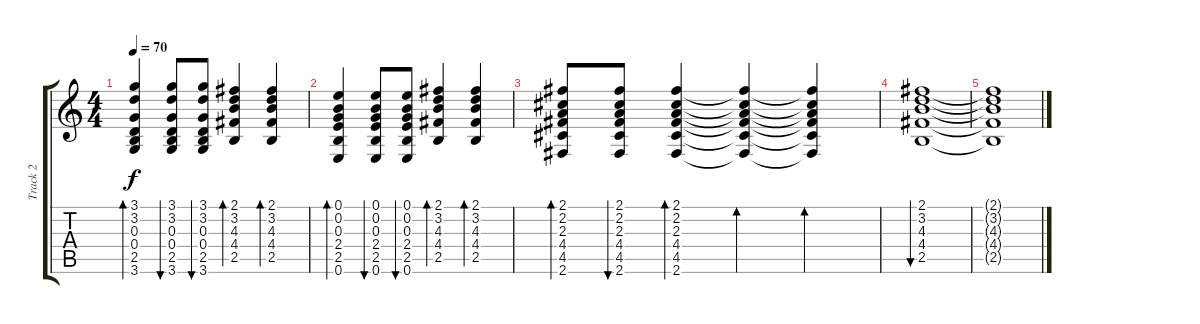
\track ("Track 2" "Track 2") {instrument acousticguitarnylon}
\staff {score tabs}
\tuning (E4 B3 G3 D3 A2 E2) {hide}
\ts (4 4)
\tempo 70
\clef g2
\ks c
(3.1 3.2 0.3 0.4 2.5 3.6).4{bd 60 dy f} (3.1 3.2 0.3 0.4 2.5 3.6).8{bu 60} (3.1 3.2 0.3 0.4 2.5 3.6).8{bu 60} (2.1 3.2 4.3 4.4 2.5).4{bd 60} (2.1 3.2 4.3 4.4 2.5).4{bd 60} |
(0.1 0.2 0.3 2.4 2.5 0.6).4{bd 60} (0.1 0.2 0.3 2.4 2.5 0.6).8{bu 60} (0.1 0.2 0.3 2.4 2.5 0.6).8{bu 60} (2.1 3.2 4.3 4.4 2.5).4{bd 60} (2.1 3.2 4.3 4.4 2.5).4{bd 60} |
(2.1 2.2 2.3 4.4 4.5 2.6).8{bd 60} (2.1 2.2 2.3 4.4 4.5 2.6).8{bu 120} (2.1 2.2 2.3 4.4 4.5 2.6).4{bd 60} (2.1{t} 2.2{t} 2.3{t} 4.4{t} 4.5{t} 2.6{t}).4{bd 60} (2.1{t} 2.2{t} 2.3{t} 4.4{t} 4.5{t} 2.6{t}).4{bd 60} |
(2.1 3.2 4.3 4.4 2.5).1{bu 120} |
(2.1{t} 3.2{t} 4.3{t} 4.4{t} 2.5{t}).1
